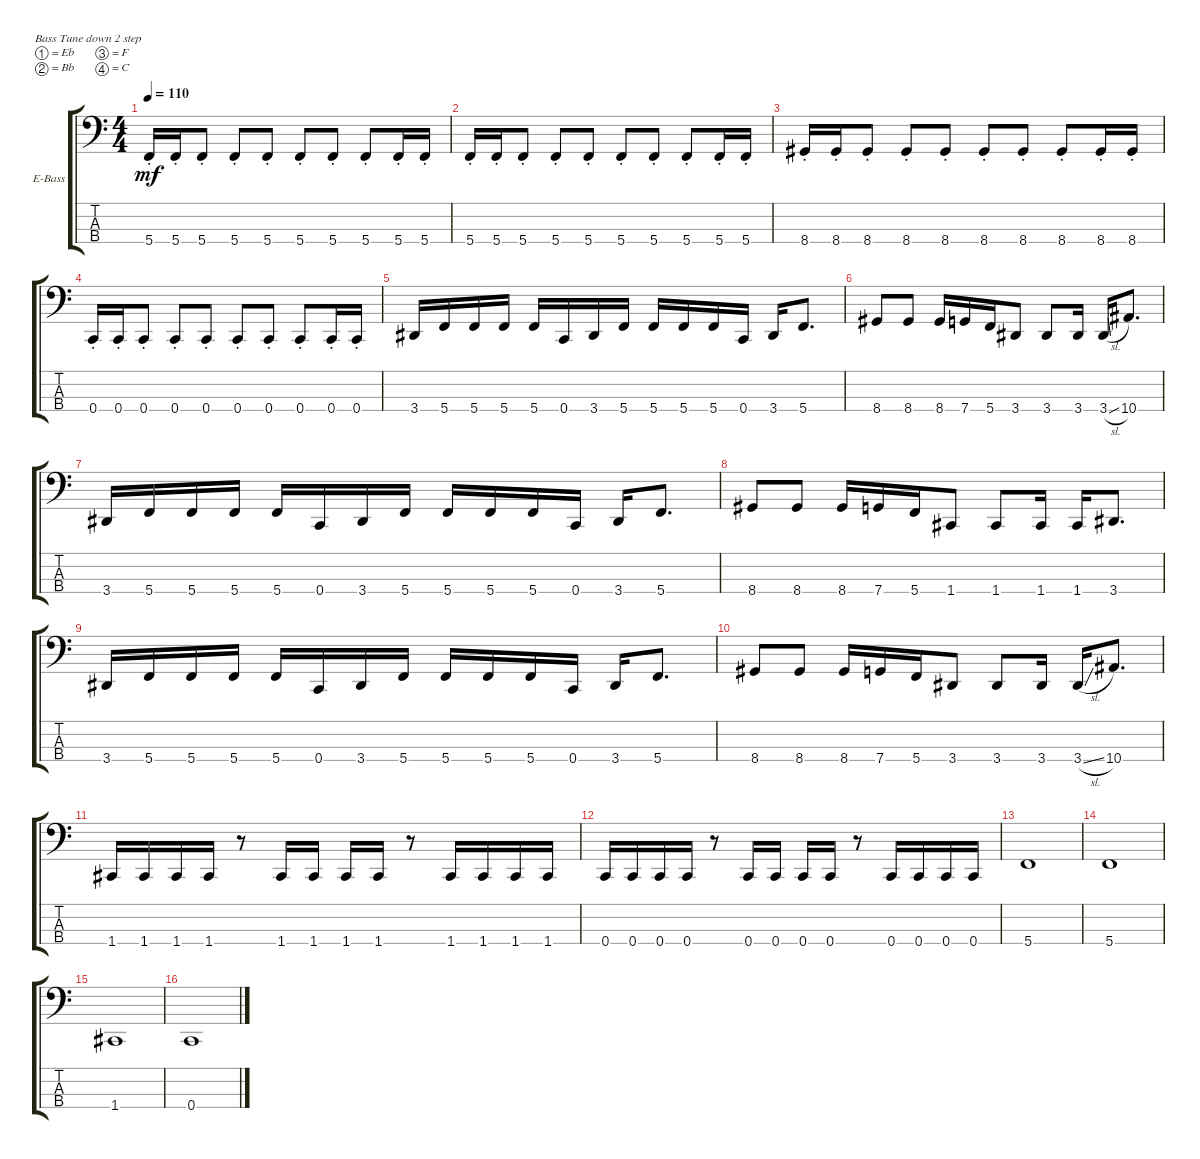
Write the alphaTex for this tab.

\defaultSystemsLayout 4
\bracketExtendMode groupsimilarinstruments
\firstSystemTrackNameOrientation horizontal
\otherSystemsTrackNameOrientation horizontal
\track ("Electric Bass" "E-Bass") {instrument electricbassfinger}
\staff {score tabs}
\tuning (Eb2 Bb1 F1 C1)
\ts (4 4)
\tempo 110
\clef f4
\scale
0.333333
\ks c
5.4{st}.16{dy mf} 5.4{st}.16 5.4{st}.8 5.4{st}.8 5.4{st}.8 5.4{st}.8 5.4{st}.8 5.4{st}.8 5.4{st}.16 5.4{st}.16 |
\scale
0.333333 5.4{st}.16 5.4{st}.16 5.4{st}.8 5.4{st}.8 5.4{st}.8 5.4{st}.8 5.4{st}.8 5.4{st}.8 5.4{st}.16 5.4{st}.16 |
\scale
0.333333 8.4{st}.16 8.4{st}.16 8.4{st}.8 8.4{st}.8 8.4{st}.8 8.4{st}.8 8.4{st}.8 8.4{st}.8 8.4{st}.16 8.4{st}.16 |
\scale
0.333333 0.4{st}.16 0.4{st}.16 0.4{st}.8 0.4{st}.8 0.4{st}.8 0.4{st}.8 0.4{st}.8 0.4{st}.8 0.4{st}.16 0.4{st}.16 |
\scale
0.333333 3.4.16 5.4.16 5.4.16 5.4.16 5.4.16 0.4.16 3.4.16 5.4.16 5.4.16 5.4.16 5.4.16 0.4.16 3.4.16 5.4.8{d} |
\scale
0.333333 8.4.8 8.4.8 8.4.16 7.4.16 5.4.16 3.4.8 3.4.8 3.4.16 3.4{sl}.16 10.4.8{d} |
\scale
0.333333 3.4.16 5.4.16 5.4.16 5.4.16 5.4.16 0.4.16 3.4.16 5.4.16 5.4.16 5.4.16 5.4.16 0.4.16 3.4.16 5.4.8{d} |
\scale
0.333333 8.4.8 8.4.8 8.4.16 7.4.16 5.4.16 1.4.8 1.4.8 1.4.16 1.4.16 3.4.8{d} |
\scale
0.333333 3.4.16 5.4.16 5.4.16 5.4.16 5.4.16 0.4.16 3.4.16 5.4.16 5.4.16 5.4.16 5.4.16 0.4.16 3.4.16 5.4.8{d} |
\scale
0.333333 8.4.8 8.4.8 8.4.16 7.4.16 5.4.16 3.4.8 3.4.8 3.4.16 3.4{sl}.16 10.4.8{d} |
\scale
0.333333 1.4.16 1.4.16 1.4.16 1.4.16 r.8 1.4.16 1.4.16 1.4.16 1.4.16 r.8 1.4.16 1.4.16 1.4.16 1.4.16 |
\scale
0.333333 0.4.16 0.4.16 0.4.16 0.4.16 r.8 0.4.16 0.4.16 0.4.16 0.4.16 r.8 0.4.16 0.4.16 0.4.16 0.4.16 |
\scale
0.333333 5.4.1 |
\scale
0.333333 5.4.1 |
\scale
0.333333 1.4.1 |
\scale
0.333333 0.4.1
